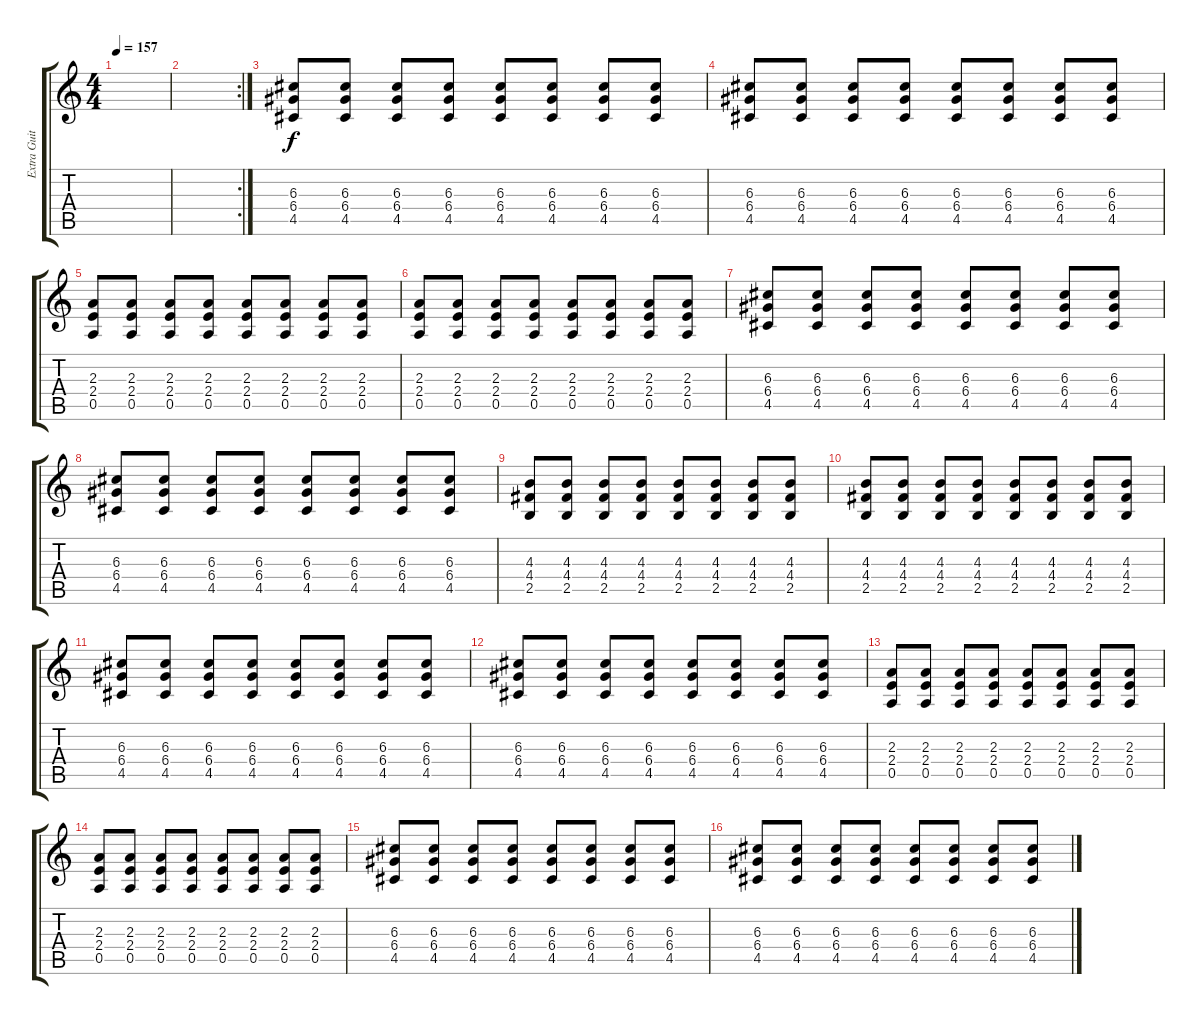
\track ("Extra Guitar" "Extra Guit") {instrument distortionguitar}
\staff {score tabs}
\tuning (E4 B3 G3 D3 A2 E2) {hide}
\ts (4 4)
\tempo 157
\clef g2
\ks c
|
\rc 2
|
(6.3 6.4 4.5).8 (6.3 6.4 4.5).8 (6.3 6.4 4.5).8 (6.3 6.4 4.5).8 (6.3 6.4 4.5).8 (6.3 6.4 4.5).8 (6.3 6.4 4.5).8 (6.3 6.4 4.5).8 |
(6.3 6.4 4.5).8 (6.3 6.4 4.5).8 (6.3 6.4 4.5).8 (6.3 6.4 4.5).8 (6.3 6.4 4.5).8 (6.3 6.4 4.5).8 (6.3 6.4 4.5).8 (6.3 6.4 4.5).8 |
(2.3 2.4 0.5).8 (2.3 2.4 0.5).8 (2.3 2.4 0.5).8 (2.3 2.4 0.5).8 (2.3 2.4 0.5).8 (2.3 2.4 0.5).8 (2.3 2.4 0.5).8 (2.3 2.4 0.5).8 |
(2.3 2.4 0.5).8 (2.3 2.4 0.5).8 (2.3 2.4 0.5).8 (2.3 2.4 0.5).8 (2.3 2.4 0.5).8 (2.3 2.4 0.5).8 (2.3 2.4 0.5).8 (2.3 2.4 0.5).8 |
(6.3 6.4 4.5).8 (6.3 6.4 4.5).8 (6.3 6.4 4.5).8 (6.3 6.4 4.5).8 (6.3 6.4 4.5).8 (6.3 6.4 4.5).8 (6.3 6.4 4.5).8 (6.3 6.4 4.5).8 |
(6.3 6.4 4.5).8 (6.3 6.4 4.5).8 (6.3 6.4 4.5).8 (6.3 6.4 4.5).8 (6.3 6.4 4.5).8 (6.3 6.4 4.5).8 (6.3 6.4 4.5).8 (6.3 6.4 4.5).8 |
(4.3 4.4 2.5).8 (4.3 4.4 2.5).8 (4.3 4.4 2.5).8 (4.3 4.4 2.5).8 (4.3 4.4 2.5).8 (4.3 4.4 2.5).8 (4.3 4.4 2.5).8 (4.3 4.4 2.5).8 |
(4.3 4.4 2.5).8 (4.3 4.4 2.5).8 (4.3 4.4 2.5).8 (4.3 4.4 2.5).8 (4.3 4.4 2.5).8 (4.3 4.4 2.5).8 (4.3 4.4 2.5).8 (4.3 4.4 2.5).8 |
(6.3 6.4 4.5).8 (6.3 6.4 4.5).8 (6.3 6.4 4.5).8 (6.3 6.4 4.5).8 (6.3 6.4 4.5).8 (6.3 6.4 4.5).8 (6.3 6.4 4.5).8 (6.3 6.4 4.5).8 |
(6.3 6.4 4.5).8 (6.3 6.4 4.5).8 (6.3 6.4 4.5).8 (6.3 6.4 4.5).8 (6.3 6.4 4.5).8 (6.3 6.4 4.5).8 (6.3 6.4 4.5).8 (6.3 6.4 4.5).8 |
(2.3 2.4 0.5).8 (2.3 2.4 0.5).8 (2.3 2.4 0.5).8 (2.3 2.4 0.5).8 (2.3 2.4 0.5).8 (2.3 2.4 0.5).8 (2.3 2.4 0.5).8 (2.3 2.4 0.5).8 |
(2.3 2.4 0.5).8 (2.3 2.4 0.5).8 (2.3 2.4 0.5).8 (2.3 2.4 0.5).8 (2.3 2.4 0.5).8 (2.3 2.4 0.5).8 (2.3 2.4 0.5).8 (2.3 2.4 0.5).8 |
(6.3 6.4 4.5).8 (6.3 6.4 4.5).8 (6.3 6.4 4.5).8 (6.3 6.4 4.5).8 (6.3 6.4 4.5).8 (6.3 6.4 4.5).8 (6.3 6.4 4.5).8 (6.3 6.4 4.5).8 |
(6.3 6.4 4.5).8 (6.3 6.4 4.5).8 (6.3 6.4 4.5).8 (6.3 6.4 4.5).8 (6.3 6.4 4.5).8 (6.3 6.4 4.5).8 (6.3 6.4 4.5).8 (6.3 6.4 4.5).8
